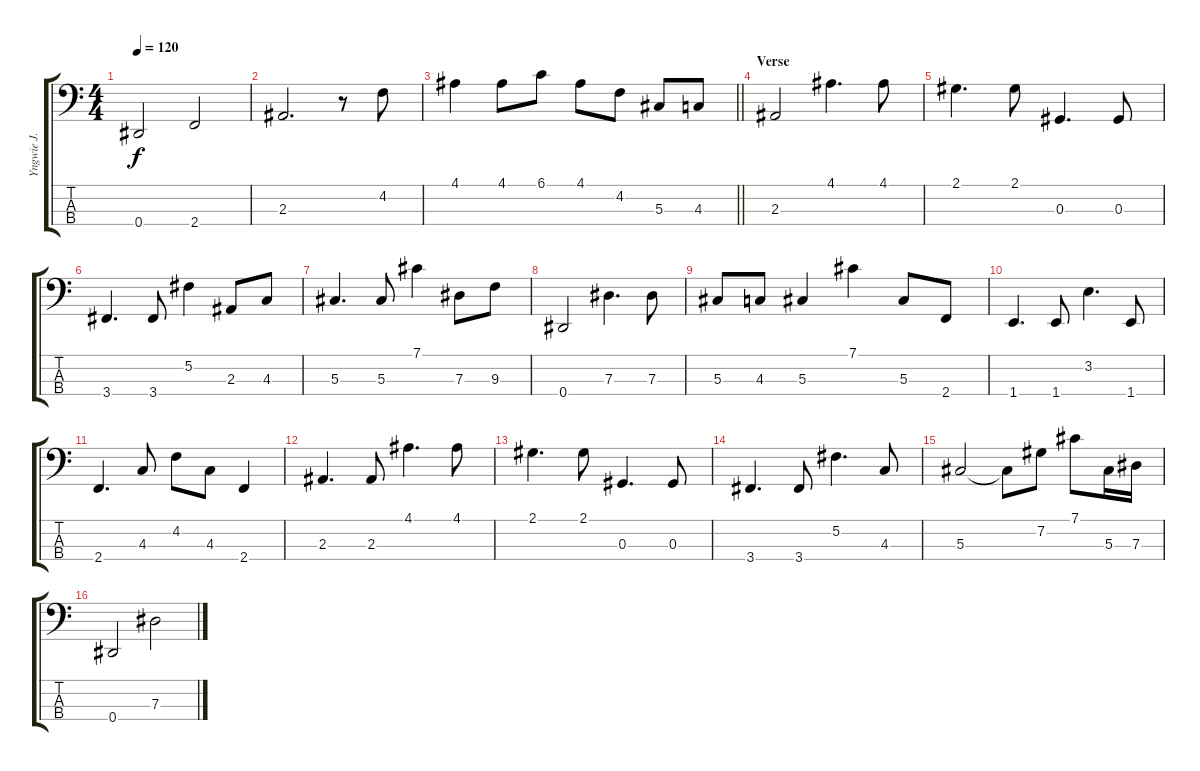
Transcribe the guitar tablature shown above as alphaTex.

\track ("Yngwie J. Malmsteen" "Yngwie J. ") {instrument electricbassfinger}
\staff {score tabs}
\tuning (Gb2 Db2 Ab1 Eb1) {hide}
\ts (4 4)
\tempo 120
\clef f4
\ks c
0.4.2{dy f} 2.4.2 |
2.3.2{d} r.8 4.2.8 |
\barLineRight lightlight
4.1.4 4.1.8 6.1.8 4.1.8 4.2.8 5.3.8 4.3.8 |
\section ("" "Verse")
2.3.2 4.1.4{d} 4.1.8 |
2.1.4{d} 2.1.8 0.3.4{d} 0.3.8 |
3.4.4{d} 3.4.8 5.2.4 2.3.8 4.3.8 |
5.3.4{d} 5.3.8 7.1.4 7.3.8 9.3.8 |
0.4.2 7.3.4{d} 7.3.8 |
5.3.8 4.3.8 5.3.4 7.1.4 5.3.8 2.4.8 |
1.4.4{d} 1.4.8 3.2.4{d} 1.4.8 |
2.4.4{d} 4.3.8 4.2.8 4.3.8 2.4.4 |
2.3.4{d} 2.3.8 4.1.4{d} 4.1.8 |
2.1.4{d} 2.1.8 0.3.4{d} 0.3.8 |
3.4.4{d} 3.4.8 5.2.4{d} 4.3.8 |
5.3.2 5.3{t}.8 7.2.8 7.1.8 5.3.16 7.3.16 |
0.4.2 7.3.2
